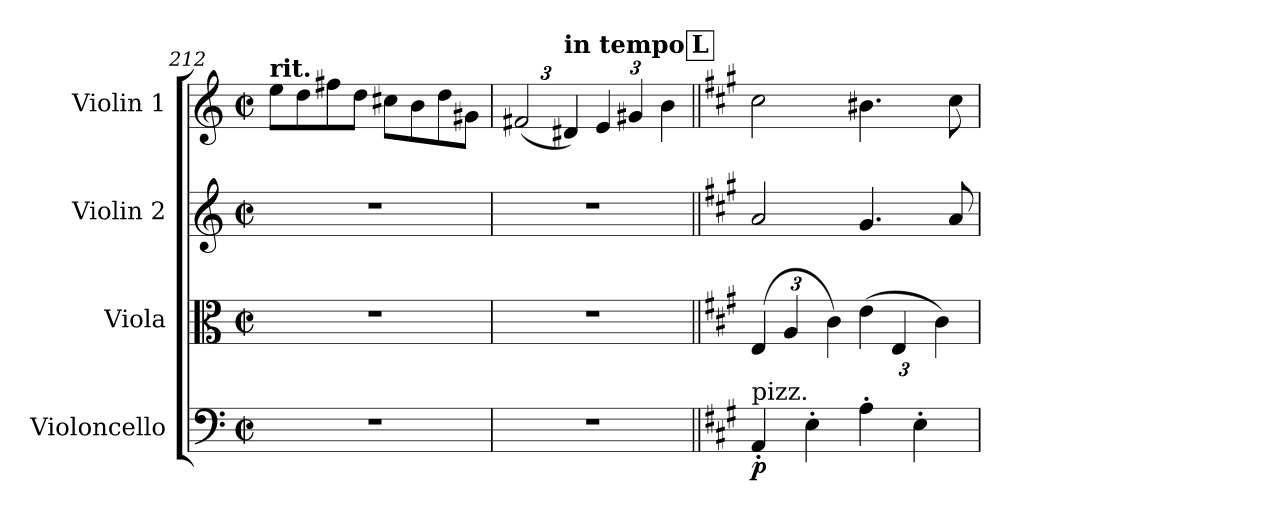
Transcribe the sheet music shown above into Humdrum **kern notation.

**kern	**dynam	**kern	**dynam	**kern	**dynam	**kern	**dynam
*part4	*part4	*part3	*part3	*part2	*part2	*part1	*part1
*staff4	*staff4	*staff3	*staff3	*staff2	*staff2	*staff1	*staff1
*I"Violoncello	*	*I"Viola	*	*I"Violin 2	*	*I"Violin 1	*
*I'Vc	*	*I'Vla	*	*I'Vln	*	*I'Vln	*
*clefF4	*	*clefC3	*	*clefG2	*	*clefG2	*
*k[]	*	*k[]	*	*k[]	*	*k[]	*
*M2/2	*	*M2/2	*	*M2/2	*	*M2/2	*
*met(c|)	*	*met(c|)	*	*met(c|)	*	*met(c|)	*
=212	=212	=212	=212	=212	=212	=212	=212
!	!	!	!	!	!	!LO:TX:a:B:t=rit.	!
1r	.	1r	.	1r	.	8ee\L	.
.	.	.	.	.	.	8dd\	.
.	.	.	.	.	.	8ff#X\	.
.	.	.	.	.	.	8dd\J	.
.	.	.	.	.	.	8cc#X\L	.
.	.	.	.	.	.	8b\	.
.	.	.	.	.	.	8dd\	.
.	.	.	.	.	.	8g#X\J	.
!!LO:LB:g=z
=213	=213	=213	=213	=213	=213	=213	=213
*	*	*	*	*	*	*Xbrackettup	*
1r	.	1r	.	1r	.	(3f#X/	.
!	!	!	!	!	!	!LO:TX:a:B:t=in tempo	!
.	.	.	.	.	.	6d#X/)	.
.	.	.	.	.	.	6e/	.
.	.	.	.	.	.	6g#X/	.
.	.	.	.	.	.	6b\	.
!!LO:LB:g=z
!!LO:REH:place=s1:a:B:cj:fs=14:t=L
=214||	=214||	=214||	=214||	=214||	=214||	=214||	=214||
*k[f#c#g#]	*	*k[f#c#g#]	*	*k[f#c#g#]	*	*k[f#c#g#]	*
*	*	*Xbrackettup	*	*	*	*	*
!LO:TX:a:t=pizz.	!	!	!	!	!	!	!
!	!LO:DY:b	!	!LO:DY:b	!	!	!	!
!	!	!	!LO:DY:n=1:b	!	!LO:DY:b	!	!
!	!	!	!	!	!LO:DY:n=1:b	!	!
!	!	!	!	!	!LO:DY:n=2:b	!	!LO:DY:b
!	!	!	!	!	!	!	!LO:DY:n=1:b
!	!	!	!	!	!	!	!LO:DY:n=2:b
4AA'/	p	(6E/	other-dynamics p	2a/	other-dynamics p other-dynamics	2cc#\	other-dynamics p other-dynamics
.	.	6A/	.	.	.	.	.
4E'\	.	.	.	.	.	.	.
.	.	6c#\)	.	.	.	.	.
4A'\	.	(6e\	.	4.g#/	.	4.b#X\	.
.	.	6E/	.	.	.	.	.
4E'\	.	.	.	.	.	.	.
.	.	6c#\)	.	.	.	.	.
.	.	.	.	8a/	.	8cc#\	.
=	=	=	=	=	=	=	=
*-	*-	*-	*-	*-	*-	*-	*-
